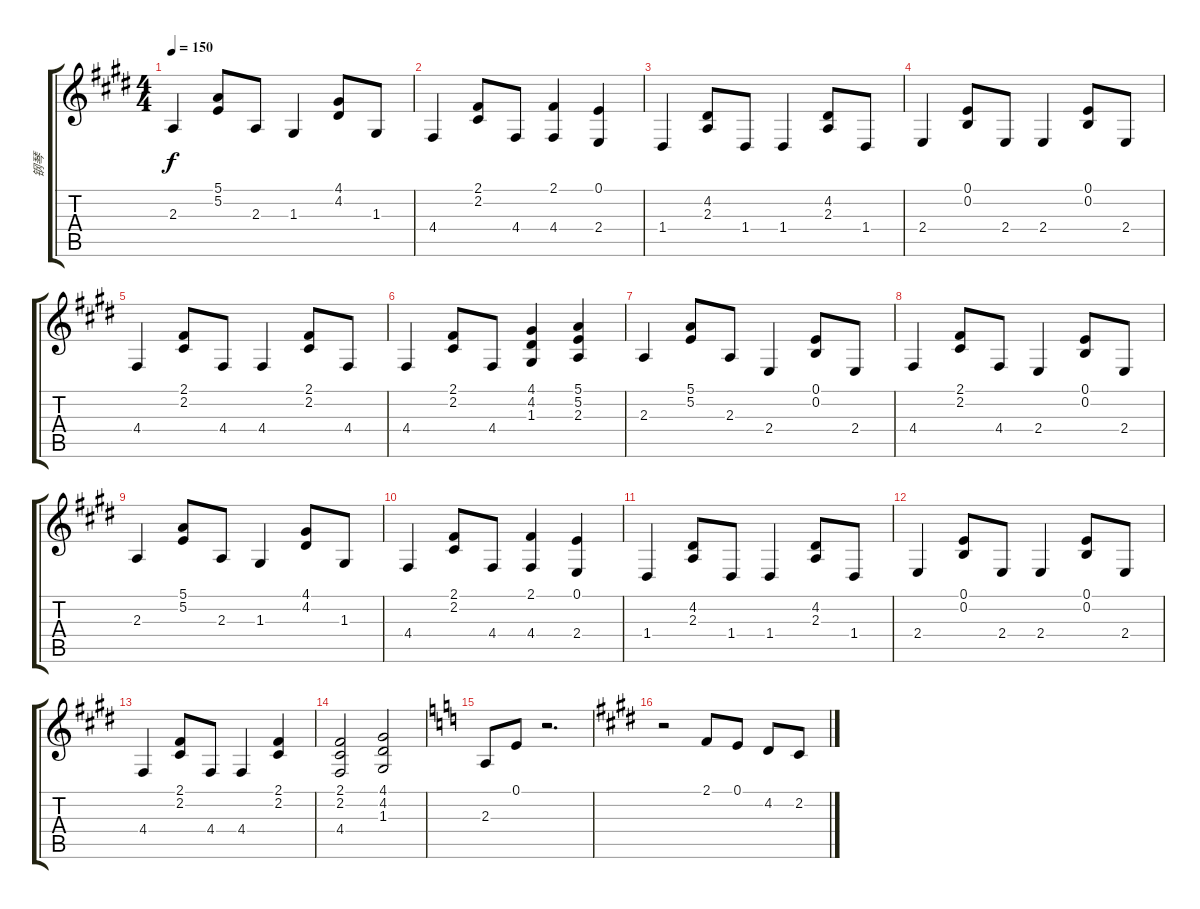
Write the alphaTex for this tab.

\track ("钢琴" "钢琴") {instrument acousticgrandpiano}
\staff {score tabs}
\tuning (E4 B3 G3 D3 A2 E2) {hide}
\ts (4 4)
\tempo 150
\clef g2
\ks e
2.3.4{dy f} (5.1 5.2).8 2.3.8 1.3.4 (4.1 4.2).8 1.3.8 |
4.4.4 (2.1 2.2).8 4.4.8 (2.1 4.4).4 (0.1 2.4).4 |
1.4.4 (4.2 2.3).8 1.4.8 1.4.4 (4.2 2.3).8 1.4.8 |
2.4.4 (0.1 0.2).8 2.4.8 2.4.4 (0.1 0.2).8 2.4.8 |
4.4.4 (2.1 2.2).8 4.4.8 4.4.4 (2.1 2.2).8 4.4.8 |
4.4.4 (2.1 2.2).8 4.4.8 (4.1 4.2 1.3).4 (5.1 5.2 2.3).4 |
2.3.4 (5.1 5.2).8 2.3.8 2.4.4 (0.1 0.2).8 2.4.8 |
4.4.4 (2.1 2.2).8 4.4.8 2.4.4 (0.1 0.2).8 2.4.8 |
2.3.4 (5.1 5.2).8 2.3.8 1.3.4 (4.1 4.2).8 1.3.8 |
4.4.4 (2.1 2.2).8 4.4.8 (2.1 4.4).4 (0.1 2.4).4 |
1.4.4 (4.2 2.3).8 1.4.8 1.4.4 (4.2 2.3).8 1.4.8 |
2.4.4 (0.1 0.2).8 2.4.8 2.4.4 (0.1 0.2).8 2.4.8 |
4.4.4 (2.1 2.2).8 4.4.8 4.4.4 (2.1 2.2).4 |
(2.1 2.2 4.4).2 (4.1 4.2 1.3).2 |
\ks c
2.3.8 0.1.8 r.2{d} |
\ks e
r.2 2.1.8 0.1.8 4.2.8 2.2.8
